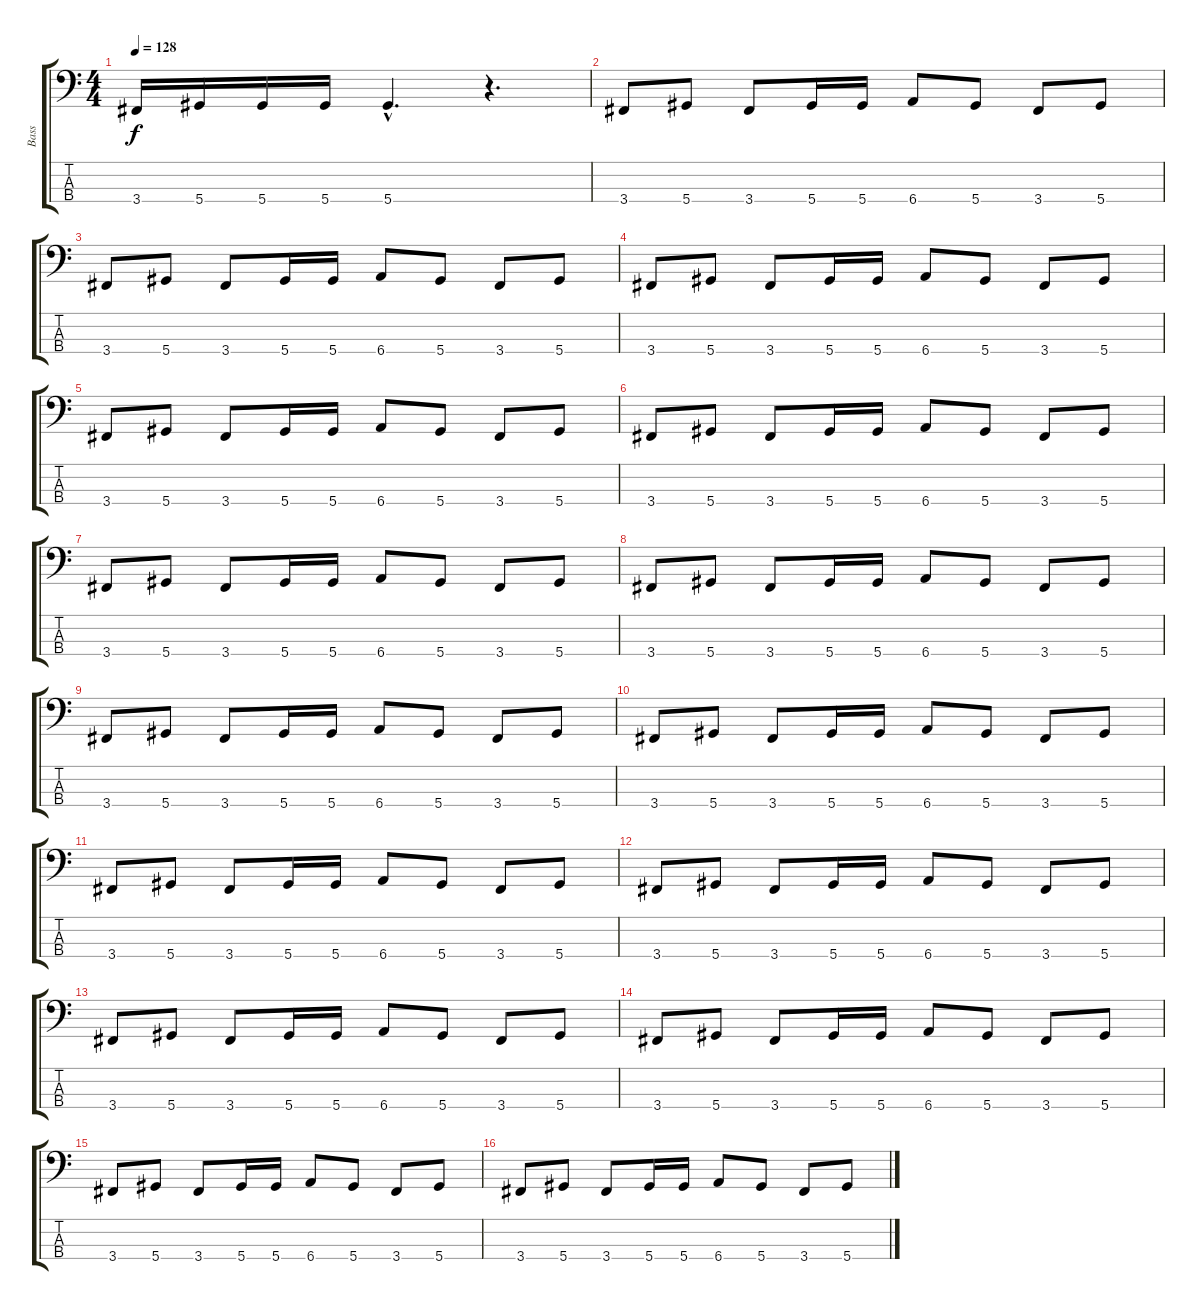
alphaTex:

\track ("Bass" "Bass") {instrument electricbassfinger}
\staff {score tabs}
\tuning (Gb2 Db2 Ab1 Eb1) {hide}
\ts (4 4)
\tempo 128
\clef f4
\ks c
3.4.16{dy f} 5.4.16 5.4.16 5.4.16 5.4{hac}.4{d} r.4{d} |
3.4.8 5.4.8 3.4.8 5.4.16 5.4.16 6.4.8 5.4.8 3.4.8 5.4.8 |
3.4.8 5.4.8 3.4.8 5.4.16 5.4.16 6.4.8 5.4.8 3.4.8 5.4.8 |
3.4.8 5.4.8 3.4.8 5.4.16 5.4.16 6.4.8 5.4.8 3.4.8 5.4.8 |
3.4.8 5.4.8 3.4.8 5.4.16 5.4.16 6.4.8 5.4.8 3.4.8 5.4.8 |
3.4.8 5.4.8 3.4.8 5.4.16 5.4.16 6.4.8 5.4.8 3.4.8 5.4.8 |
3.4.8 5.4.8 3.4.8 5.4.16 5.4.16 6.4.8 5.4.8 3.4.8 5.4.8 |
3.4.8 5.4.8 3.4.8 5.4.16 5.4.16 6.4.8 5.4.8 3.4.8 5.4.8 |
3.4.8 5.4.8 3.4.8 5.4.16 5.4.16 6.4.8 5.4.8 3.4.8 5.4.8 |
3.4.8 5.4.8 3.4.8 5.4.16 5.4.16 6.4.8 5.4.8 3.4.8 5.4.8 |
3.4.8 5.4.8 3.4.8 5.4.16 5.4.16 6.4.8 5.4.8 3.4.8 5.4.8 |
3.4.8 5.4.8 3.4.8 5.4.16 5.4.16 6.4.8 5.4.8 3.4.8 5.4.8 |
3.4.8 5.4.8 3.4.8 5.4.16 5.4.16 6.4.8 5.4.8 3.4.8 5.4.8 |
3.4.8 5.4.8 3.4.8 5.4.16 5.4.16 6.4.8 5.4.8 3.4.8 5.4.8 |
3.4.8 5.4.8 3.4.8 5.4.16 5.4.16 6.4.8 5.4.8 3.4.8 5.4.8 |
3.4.8 5.4.8 3.4.8 5.4.16 5.4.16 6.4.8 5.4.8 3.4.8 5.4.8
